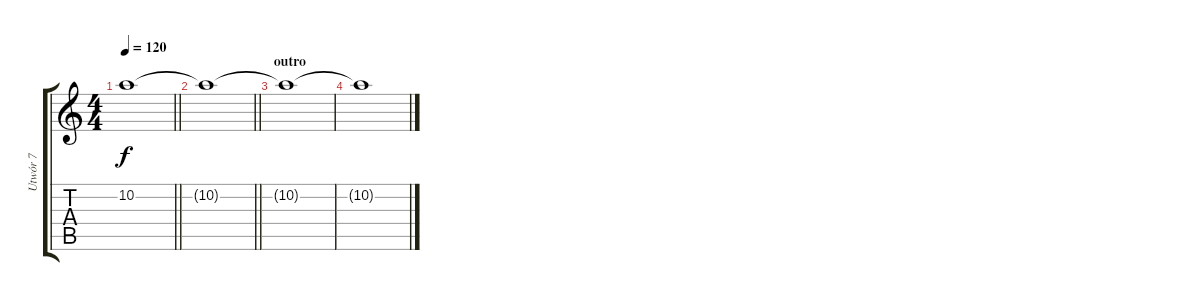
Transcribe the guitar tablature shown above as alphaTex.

\track ("Utwór 7" "Utwór 7") {instrument overdrivenguitar}
\staff {score tabs}
\tuning (E4 B3 G3 D3 A2 E2) {hide}
\ts (4 4)
\tempo 120
\clef g2
\barLineRight lightlight
\ks c
10.2.1{dy f} |
\barLineRight lightlight
10.2{t}.1{volume 0} |
\section ("" "outro")
10.2{t}.1 |
10.2{t}.1
